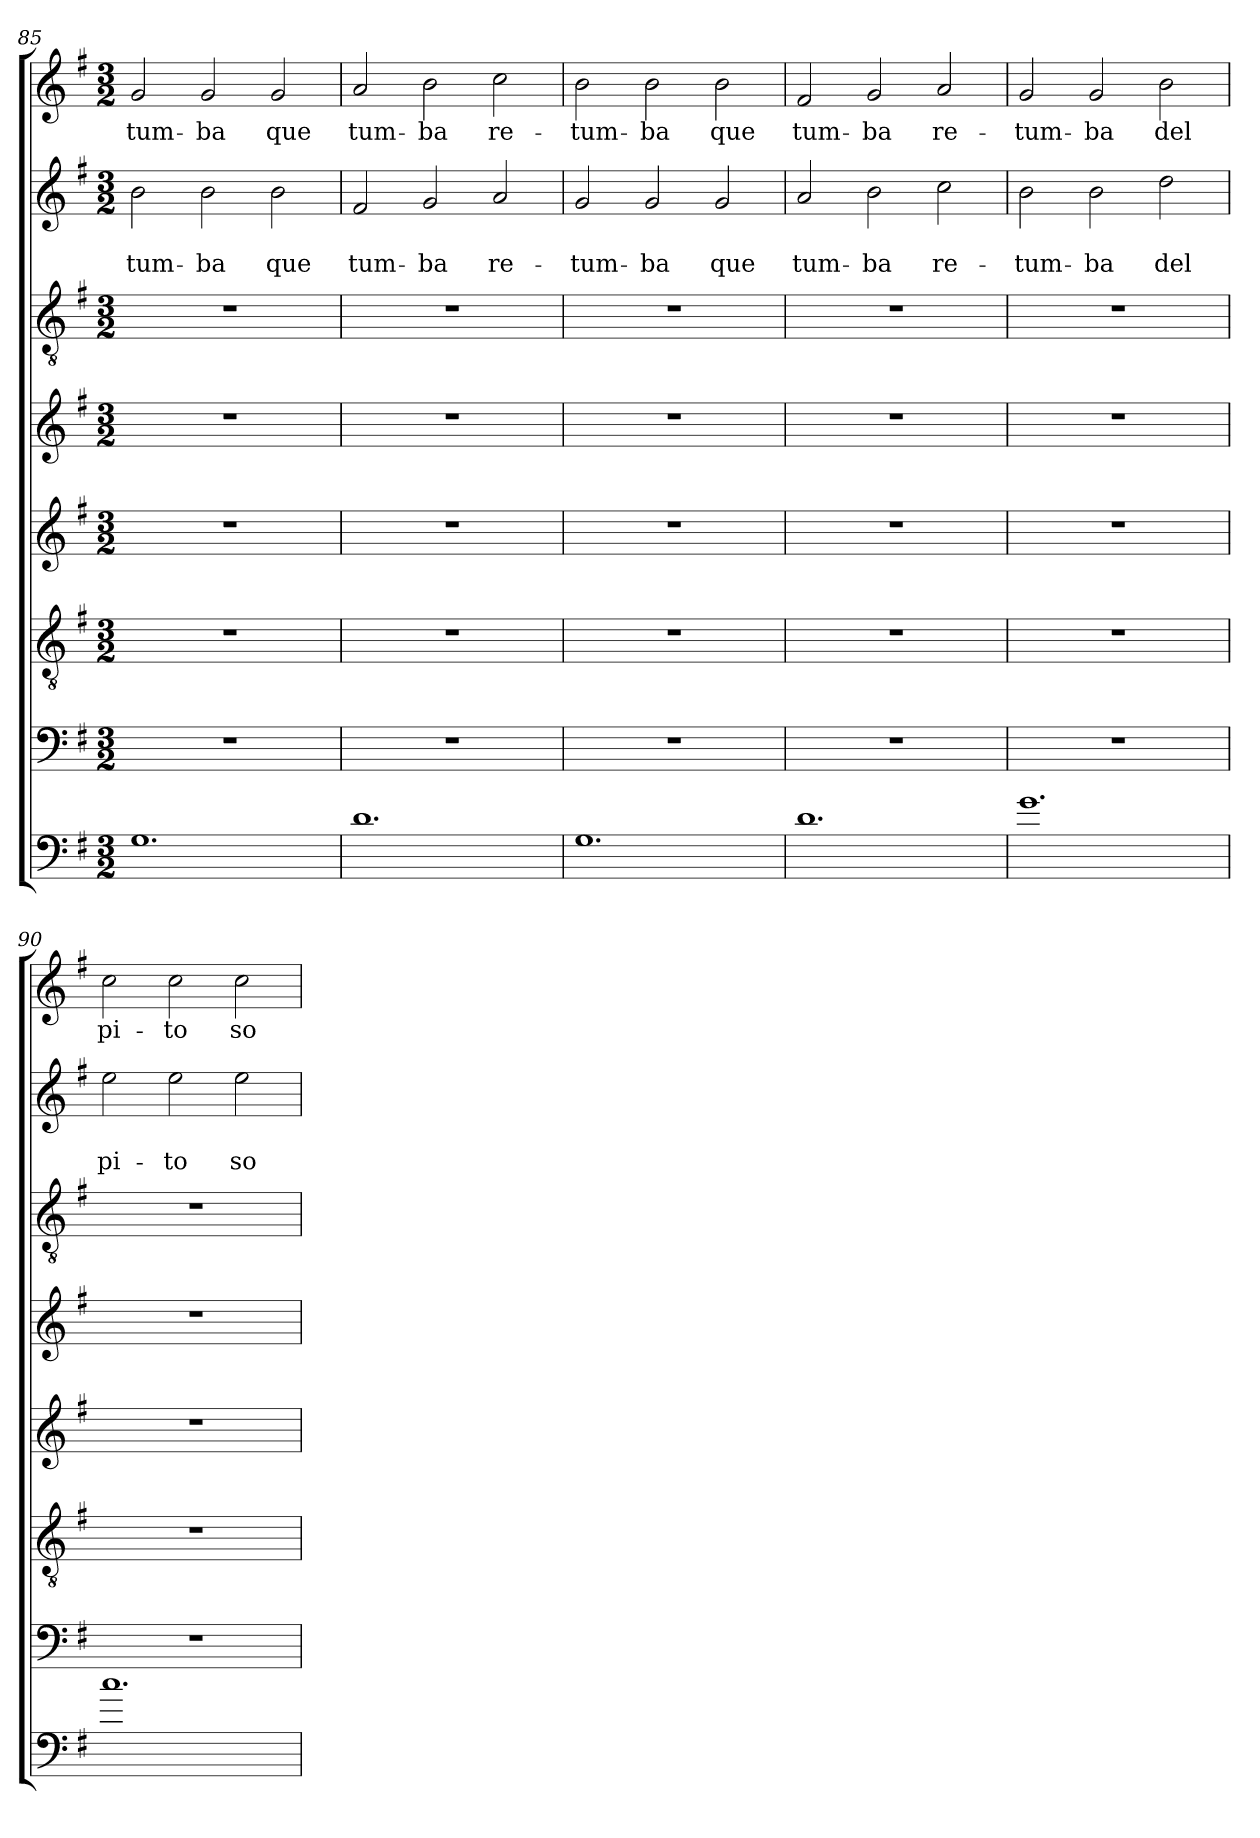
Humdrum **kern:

**kern	**kern	**kern	**kern	**kern	**kern	**kern	**text	**text	**kern	**text
*part8	*part7	*part6	*part5	*part4	*part3	*part2	*part2	*part2	*part1	*part1
*staff8	*staff7	*staff6	*staff5	*staff4	*staff3	*staff2	*staff2	*staff2	*staff1	*staff1
*clefF4	*clefF4	*clefGv2	*clefG2	*clefG2	*clefGv2	*clefG2	*	*	*clefG2	*
*ITrd7c12	*	*	*	*	*	*	*	*	*	*
*k[f#]	*k[f#]	*k[f#]	*k[f#]	*k[f#]	*k[f#]	*k[f#]	*	*	*k[f#]	*
*G:	*G:	*G:	*G:	*G:	*G:	*G:	*	*	*G:	*
*M3/2	*M3/2	*M3/2	*M3/2	*M3/2	*M3/2	*M3/2	*	*	*M3/2	*
=85	=85	=85	=85	=85	=85	=85	=85	=85	=85	=85
!	!	!	!	!	!	!	!	!LO:LY:b	!	!LO:LY:b
1.GG	1.r	1.r	1.r	1.r	1.r	2b\	.	-tum-	2g/	-tum-
!	!	!	!	!	!	!	!	!LO:LY:b	!	!LO:LY:b
.	.	.	.	.	.	2b\	.	-ba	2g/	-ba
!	!	!	!	!	!	!	!	!LO:LY:b	!	!LO:LY:b
.	.	.	.	.	.	2b\	.	que	2g/	que
=86	=86	=86	=86	=86	=86	=86	=86	=86	=86	=86
!	!	!	!	!	!	!	!	!LO:LY:b	!	!LO:LY:b
1.D	1.r	1.r	1.r	1.r	1.r	2f#/	.	tum-	2a/	tum-
!	!	!	!	!	!	!	!	!LO:LY:b	!	!LO:LY:b
.	.	.	.	.	.	2g/	.	-ba	2b\	-ba
!	!	!	!	!	!	!	!	!LO:LY:b	!	!LO:LY:b
.	.	.	.	.	.	2a/	.	re-	2cc\	re-
=87	=87	=87	=87	=87	=87	=87	=87	=87	=87	=87
!	!	!	!	!	!	!	!	!LO:LY:b	!	!LO:LY:b
1.GG	1.r	1.r	1.r	1.r	1.r	2g/	.	-tum-	2b\	-tum-
!	!	!	!	!	!	!	!	!LO:LY:b	!	!LO:LY:b
.	.	.	.	.	.	2g/	.	-ba	2b\	-ba
!	!	!	!	!	!	!	!	!LO:LY:b	!	!LO:LY:b
.	.	.	.	.	.	2g/	.	que	2b\	que
=88	=88	=88	=88	=88	=88	=88	=88	=88	=88	=88
!	!	!	!	!	!	!	!	!LO:LY:b	!	!LO:LY:b
1.D	1.r	1.r	1.r	1.r	1.r	2a/	.	tum-	2f#/	tum-
!	!	!	!	!	!	!	!	!LO:LY:b	!	!LO:LY:b
.	.	.	.	.	.	2b\	.	-ba	2g/	-ba
!	!	!	!	!	!	!	!	!LO:LY:b	!	!LO:LY:b
.	.	.	.	.	.	2cc\	.	re-	2a/	re-
!!LO:PB:g=z
=89	=89	=89	=89	=89	=89	=89	=89	=89	=89	=89
!	!	!	!	!	!	!	!	!LO:LY:b	!	!LO:LY:b
1.G	1.r	1.r	1.r	1.r	1.r	2b\	.	-tum-	2g/	-tum-
!	!	!	!	!	!	!	!	!LO:LY:b	!	!LO:LY:b
.	.	.	.	.	.	2b\	.	-ba	2g/	-ba
!	!	!	!	!	!	!	!	!LO:LY:b	!	!LO:LY:b
.	.	.	.	.	.	2dd\	.	del	2b\	del
=90	=90	=90	=90	=90	=90	=90	=90	=90	=90	=90
!	!	!	!	!	!	!	!	!LO:LY:b	!	!LO:LY:b
1.c	1.r	1.r	1.r	1.r	1.r	2ee\	.	pi-	2cc\	pi-
!	!	!	!	!	!	!	!	!LO:LY:b	!	!LO:LY:b
.	.	.	.	.	.	2ee\	.	-to	2cc\	-to
!	!	!	!	!	!	!	!	!LO:LY:b	!	!LO:LY:b
.	.	.	.	.	.	2ee\	.	so-	2cc\	so-
=	=	=	=	=	=	=	=	=	=	=
*-	*-	*-	*-	*-	*-	*-	*-	*-	*-	*-
